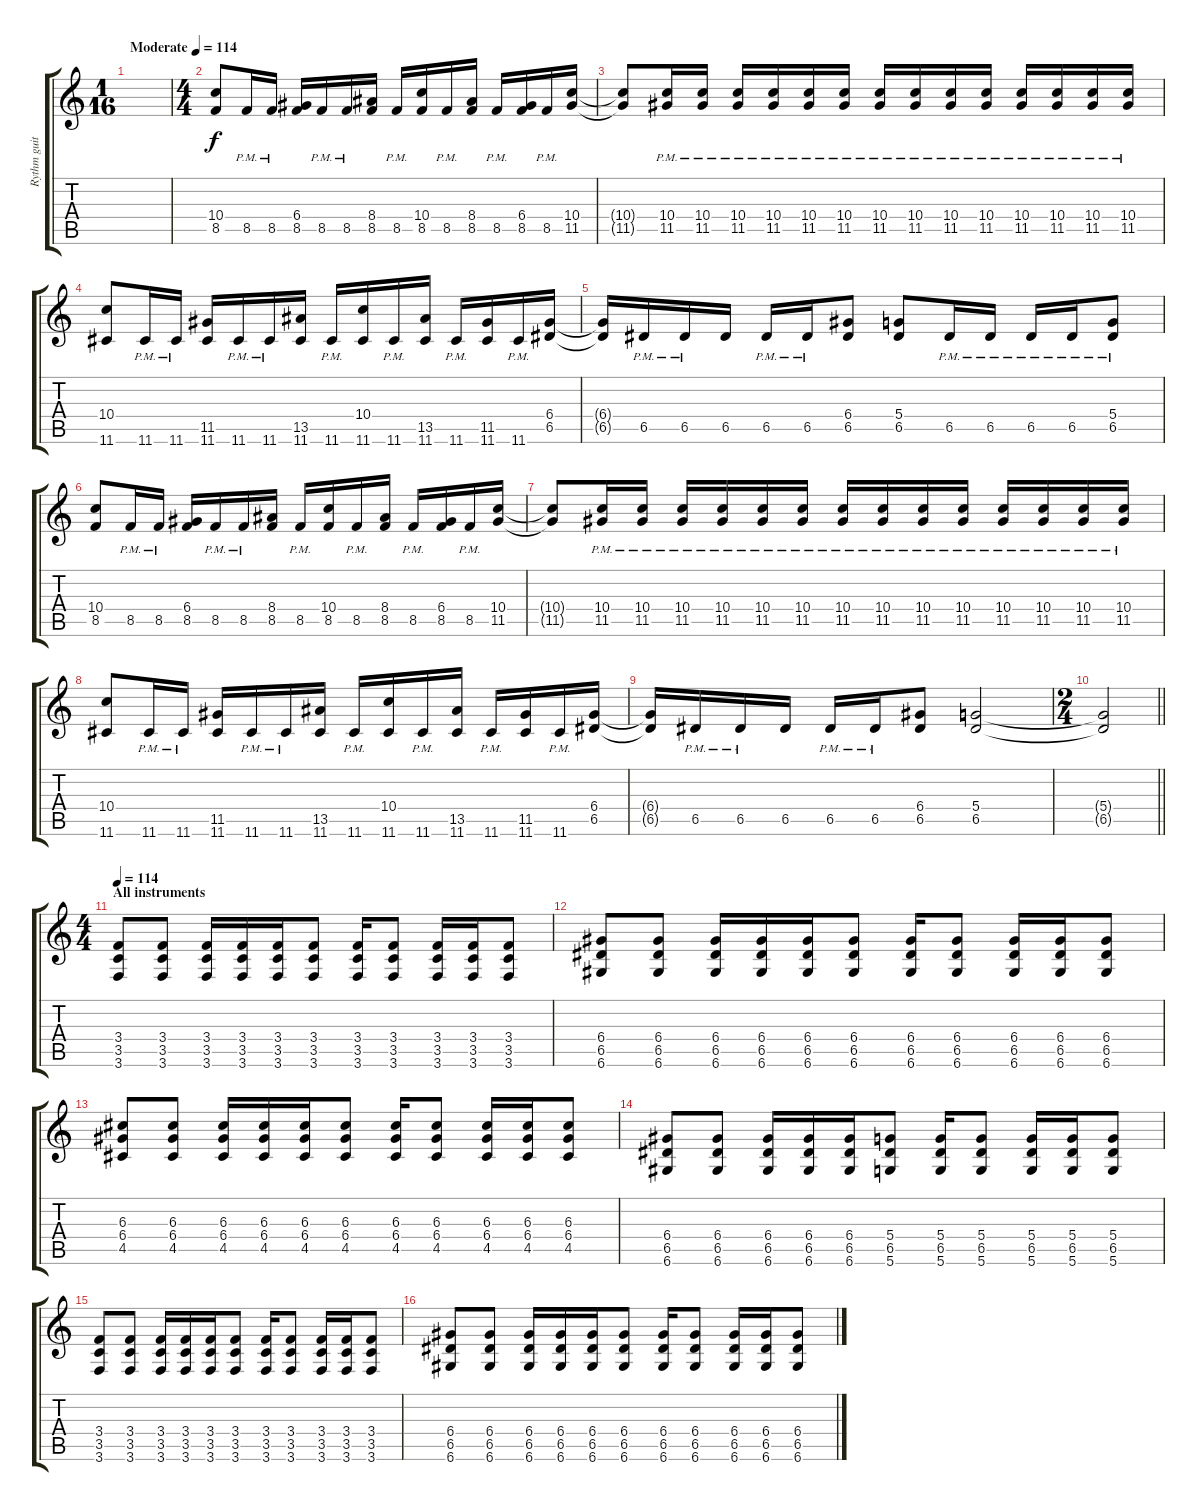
\track ("Rythm guitar" "Rythm guit") {instrument distortionguitar}
\staff {score tabs}
\tuning (E4 B3 G3 D3 A2 D2) {hide}
\ts (1 16)
\tempo (114 "Moderate")
\tempo 92
\tempo (114 "Moderate")
\clef g2
\ks c
|
\ts (4 4)
(10.4 8.5).8{instrument overdrivenguitar} 8.5{pm}.16 8.5{pm}.16 (6.4 8.5).16 8.5{pm}.16 8.5{pm}.16 (8.4 8.5).16 8.5{pm}.16 (10.4 8.5).16 8.5{pm}.16 (8.4 8.5).16 8.5{pm}.16 (6.4 8.5).16 8.5{pm}.16 (10.4 11.5).16 |
(10.4{t} 11.5{t}).8 (10.4{pm} 11.5{pm}).16 (10.4{pm} 11.5{pm}).16 (10.4{pm} 11.5{pm}).16 (10.4{pm} 11.5{pm}).16 (10.4{pm} 11.5{pm}).16 (10.4{pm} 11.5{pm}).16 (10.4{pm} 11.5{pm}).16 (10.4{pm} 11.5{pm}).16 (10.4{pm} 11.5{pm}).16 (10.4{pm} 11.5{pm}).16 (10.4{pm} 11.5{pm}).16 (10.4{pm} 11.5{pm}).16 (10.4{pm} 11.5{pm}).16 (10.4{pm} 11.5{pm}).16 |
(10.4 11.6).8 11.6{pm}.16 11.6{pm}.16 (11.5 11.6).16 11.6{pm}.16 11.6{pm}.16 (13.5 11.6).16 11.6{pm}.16 (10.4 11.6).16 11.6{pm}.16 (13.5 11.6).16 11.6{pm}.16 (11.5 11.6).16 11.6{pm}.16 (6.4 6.5).16 |
(6.4{t} 6.5{t}).16 6.5{pm}.16 6.5{pm}.16 6.5.16 6.5{pm}.16 6.5{pm}.16 (6.4 6.5).8 (5.4 6.5).8 6.5{pm}.16 6.5{pm}.16 6.5{pm}.16 6.5{pm}.16 (5.4{pm} 6.5{pm}).8 |
(10.4 8.5).8 8.5{pm}.16 8.5{pm}.16 (6.4 8.5).16 8.5{pm}.16 8.5{pm}.16 (8.4 8.5).16 8.5{pm}.16 (10.4 8.5).16 8.5{pm}.16 (8.4 8.5).16 8.5{pm}.16 (6.4 8.5).16 8.5{pm}.16 (10.4 11.5).16 |
(10.4{t} 11.5{t}).8 (10.4{pm} 11.5{pm}).16 (10.4{pm} 11.5{pm}).16 (10.4{pm} 11.5{pm}).16 (10.4{pm} 11.5{pm}).16 (10.4{pm} 11.5{pm}).16 (10.4{pm} 11.5{pm}).16 (10.4{pm} 11.5{pm}).16 (10.4{pm} 11.5{pm}).16 (10.4{pm} 11.5{pm}).16 (10.4{pm} 11.5{pm}).16 (10.4{pm} 11.5{pm}).16 (10.4{pm} 11.5{pm}).16 (10.4{pm} 11.5{pm}).16 (10.4{pm} 11.5{pm}).16 |
(10.4 11.6).8 11.6{pm}.16 11.6{pm}.16 (11.5 11.6).16 11.6{pm}.16 11.6{pm}.16 (13.5 11.6).16 11.6{pm}.16 (10.4 11.6).16 11.6{pm}.16 (13.5 11.6).16 11.6{pm}.16 (11.5 11.6).16 11.6{pm}.16 (6.4 6.5).16 |
(6.4{t} 6.5{t}).16 6.5{pm}.16 6.5{pm}.16 6.5.16 6.5{pm}.16 6.5{pm}.16 (6.4 6.5).8 (5.4 6.5).2 |
\ts (2 4)
\barLineRight lightlight
(5.4{t} 6.5{t}).2 |
\ts (4 4)
\section ("" "All instruments")
\tempo 114
(3.4 3.5 3.6).8{instrument distortionguitar} (3.4 3.5 3.6).8 (3.4 3.5 3.6).16 (3.4 3.5 3.6).16 (3.4 3.5 3.6).16 (3.4 3.5 3.6).8 (3.4 3.5 3.6).16 (3.4 3.5 3.6).8 (3.4 3.5 3.6).16 (3.4 3.5 3.6).16 (3.4 3.5 3.6).8 |
(6.4 6.5 6.6).8 (6.4 6.5 6.6).8 (6.4 6.5 6.6).16 (6.4 6.5 6.6).16 (6.4 6.5 6.6).16 (6.4 6.5 6.6).8 (6.4 6.5 6.6).16 (6.4 6.5 6.6).8 (6.4 6.5 6.6).16 (6.4 6.5 6.6).16 (6.4 6.5 6.6).8 |
(6.3 6.4 4.5).8 (6.3 6.4 4.5).8 (6.3 6.4 4.5).16 (6.3 6.4 4.5).16 (6.3 6.4 4.5).16 (6.3 6.4 4.5).8 (6.3 6.4 4.5).16 (6.3 6.4 4.5).8 (6.3 6.4 4.5).16 (6.3 6.4 4.5).16 (6.3 6.4 4.5).8 |
(6.4 6.5 6.6).8 (6.4 6.5 6.6).8 (6.4 6.5 6.6).16 (6.4 6.5 6.6).16 (6.4 6.5 6.6).16 (5.4 6.5 5.6).8 (5.4 6.5 5.6).16 (5.4 6.5 5.6).8 (5.4 6.5 5.6).16 (5.4 6.5 5.6).16 (5.4 6.5 5.6).8 |
(3.4 3.5 3.6).8 (3.4 3.5 3.6).8 (3.4 3.5 3.6).16 (3.4 3.5 3.6).16 (3.4 3.5 3.6).16 (3.4 3.5 3.6).8 (3.4 3.5 3.6).16 (3.4 3.5 3.6).8 (3.4 3.5 3.6).16 (3.4 3.5 3.6).16 (3.4 3.5 3.6).8 |
(6.4 6.5 6.6).8 (6.4 6.5 6.6).8 (6.4 6.5 6.6).16 (6.4 6.5 6.6).16 (6.4 6.5 6.6).16 (6.4 6.5 6.6).8 (6.4 6.5 6.6).16 (6.4 6.5 6.6).8 (6.4 6.5 6.6).16 (6.4 6.5 6.6).16 (6.4 6.5 6.6).8
